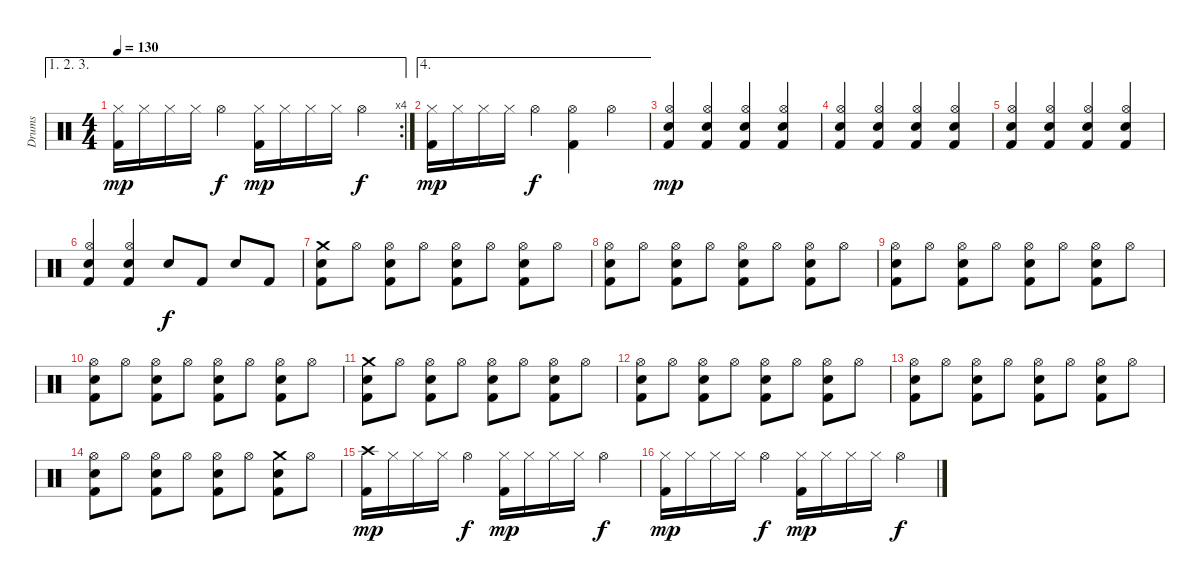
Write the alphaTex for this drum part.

\track ("Drums" "Drums") {instrument percussion}
\staff {score}
\articulation defaults
\ae (1 2 3)
\rc 4
\ts (4 4)
\tempo 130
\clef neutral
\ks c
("Kick (hit) 2" "Hi-Hat (closed)").16{dy mp} "Hi-Hat (closed)".16 "Hi-Hat (closed)".16 "Hi-Hat (closed)".16 "Hi-Hat (open)".4{dy f} ("Kick (hit) 2" "Hi-Hat (closed)").16{dy mp} "Hi-Hat (closed)".16 "Hi-Hat (closed)".16 "Hi-Hat (closed)".16 "Hi-Hat (open)".4{dy f} |
\ae 4
("Kick (hit) 2" "Hi-Hat (closed)").16{dy mp} "Hi-Hat (closed)".16 "Hi-Hat (closed)".16 "Hi-Hat (closed)".16 "Hi-Hat (open)".4{dy f} ("Kick (hit) 2" "Hi-Hat (open)").4 "Hi-Hat (open)".4 |
("Kick (hit) 2" "Hi-Hat (open)" "Hand Clap (hit)").4{dy mp} ("Kick (hit) 2" "Hi-Hat (open)" "Hand Clap (hit)").4 ("Kick (hit) 2" "Hi-Hat (open)" "Hand Clap (hit)").4 ("Kick (hit) 2" "Hi-Hat (open)" "Hand Clap (hit)").4 |
("Kick (hit) 2" "Hi-Hat (open)" "Hand Clap (hit)").4 ("Kick (hit) 2" "Hi-Hat (open)" "Hand Clap (hit)").4 ("Kick (hit) 2" "Hi-Hat (open)" "Hand Clap (hit)").4 ("Kick (hit) 2" "Hi-Hat (open)" "Hand Clap (hit)").4 |
("Kick (hit) 2" "Hi-Hat (open)" "Hand Clap (hit)").4 ("Kick (hit) 2" "Hi-Hat (open)" "Hand Clap (hit)").4 ("Kick (hit) 2" "Hi-Hat (open)" "Hand Clap (hit)").4 ("Kick (hit) 2" "Hi-Hat (open)" "Hand Clap (hit)").4 |
("Kick (hit) 2" "Hi-Hat (open)" "Hand Clap (hit)").4 ("Kick (hit) 2" "Hi-Hat (open)" "Hand Clap (hit)").4 "Snare (hit) 2".8{dy f} "Kick (hit) 2".8 "Snare (hit) 2".8 "Kick (hit) 2".8 |
("Kick (hit) 2" "Crash medium (hit)" "Snare (hit) 2").8 "Hi-Hat (open)".8 ("Kick (hit) 2" "Hi-Hat (open)" "Snare (hit) 2").8 "Hi-Hat (open)".8 ("Kick (hit) 2" "Hi-Hat (open)" "Snare (hit) 2").8 "Hi-Hat (open)".8 ("Kick (hit) 2" "Hi-Hat (open)" "Snare (hit) 2").8 "Hi-Hat (open)".8 |
("Kick (hit) 2" "Hi-Hat (open)" "Snare (hit) 2").8 "Hi-Hat (open)".8 ("Kick (hit) 2" "Hi-Hat (open)" "Snare (hit) 2").8 "Hi-Hat (open)".8 ("Kick (hit) 2" "Hi-Hat (open)" "Snare (hit) 2").8 "Hi-Hat (open)".8 ("Kick (hit) 2" "Hi-Hat (open)" "Snare (hit) 2").8 "Hi-Hat (open)".8 |
("Kick (hit) 2" "Hi-Hat (open)" "Snare (hit) 2").8 "Hi-Hat (open)".8 ("Kick (hit) 2" "Hi-Hat (open)" "Snare (hit) 2").8 "Hi-Hat (open)".8 ("Kick (hit) 2" "Hi-Hat (open)" "Snare (hit) 2").8 "Hi-Hat (open)".8 ("Kick (hit) 2" "Hi-Hat (open)" "Snare (hit) 2").8 "Hi-Hat (open)".8 |
("Kick (hit) 2" "Hi-Hat (open)" "Snare (hit) 2").8 "Hi-Hat (open)".8 ("Kick (hit) 2" "Hi-Hat (open)" "Snare (hit) 2").8 "Hi-Hat (open)".8 ("Kick (hit) 2" "Hi-Hat (open)" "Snare (hit) 2").8 "Hi-Hat (open)".8 ("Kick (hit) 2" "Hi-Hat (open)" "Snare (hit) 2").8 "Hi-Hat (open)".8 |
("Kick (hit) 2" "Crash medium (hit)" "Snare (hit) 2").8 "Hi-Hat (open)".8 ("Kick (hit) 2" "Hi-Hat (open)" "Snare (hit) 2").8 "Hi-Hat (open)".8 ("Kick (hit) 2" "Hi-Hat (open)" "Snare (hit) 2").8 "Hi-Hat (open)".8 ("Kick (hit) 2" "Hi-Hat (open)" "Snare (hit) 2").8 "Hi-Hat (open)".8 |
("Kick (hit) 2" "Hi-Hat (open)" "Snare (hit) 2").8 "Hi-Hat (open)".8 ("Kick (hit) 2" "Hi-Hat (open)" "Snare (hit) 2").8 "Hi-Hat (open)".8 ("Kick (hit) 2" "Hi-Hat (open)" "Snare (hit) 2").8 "Hi-Hat (open)".8 ("Kick (hit) 2" "Hi-Hat (open)" "Snare (hit) 2").8 "Hi-Hat (open)".8 |
("Kick (hit) 2" "Hi-Hat (open)" "Snare (hit) 2").8 "Hi-Hat (open)".8 ("Kick (hit) 2" "Hi-Hat (open)" "Snare (hit) 2").8 "Hi-Hat (open)".8 ("Kick (hit) 2" "Hi-Hat (open)" "Snare (hit) 2").8 "Hi-Hat (open)".8 ("Kick (hit) 2" "Hi-Hat (open)" "Snare (hit) 2").8 "Hi-Hat (open)".8 |
("Kick (hit) 2" "Hi-Hat (open)" "Snare (hit) 2").8 "Hi-Hat (open)".8 ("Kick (hit) 2" "Hi-Hat (open)" "Snare (hit) 2").8 "Hi-Hat (open)".8 ("Kick (hit) 2" "Hi-Hat (open)" "Snare (hit) 2").8 "Hi-Hat (open)".8 ("Kick (hit) 2" "Crash medium (hit)" "Snare (hit) 2").8 "Hi-Hat (open)".8 |
("Kick (hit) 2" "Crash high (hit)").16{dy mp} "Hi-Hat (closed)".16 "Hi-Hat (closed)".16 "Hi-Hat (closed)".16 "Hi-Hat (open)".4{dy f} ("Kick (hit) 2" "Hi-Hat (closed)").16{dy mp} "Hi-Hat (closed)".16 "Hi-Hat (closed)".16 "Hi-Hat (closed)".16 "Hi-Hat (open)".4{dy f} |
("Kick (hit) 2" "Hi-Hat (closed)").16{dy mp} "Hi-Hat (closed)".16 "Hi-Hat (closed)".16 "Hi-Hat (closed)".16 "Hi-Hat (open)".4{dy f} ("Kick (hit) 2" "Hi-Hat (closed)").16{dy mp} "Hi-Hat (closed)".16 "Hi-Hat (closed)".16 "Hi-Hat (closed)".16 "Hi-Hat (open)".4{dy f}
